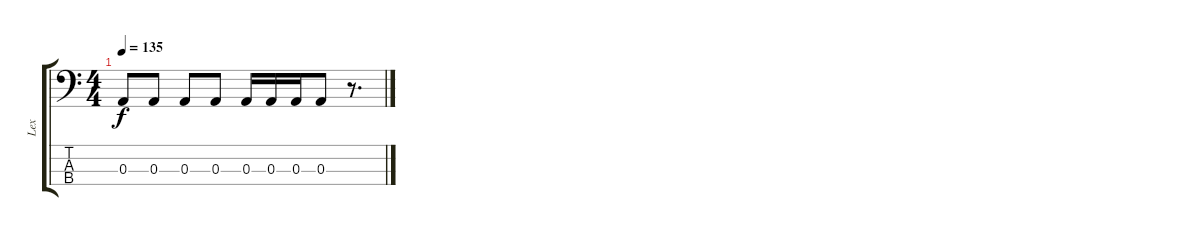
\track ("Lex" "Lex") {instrument electricbasspick}
\staff {score tabs}
\tuning (G2 D2 A1 E1) {hide}
\ts (4 4)
\tempo 135
\clef f4
\ks c
0.3.8{dy f} 0.3.8 0.3.8 0.3.8 0.3.16 0.3.16 0.3.16 0.3.8 r.8{d}
